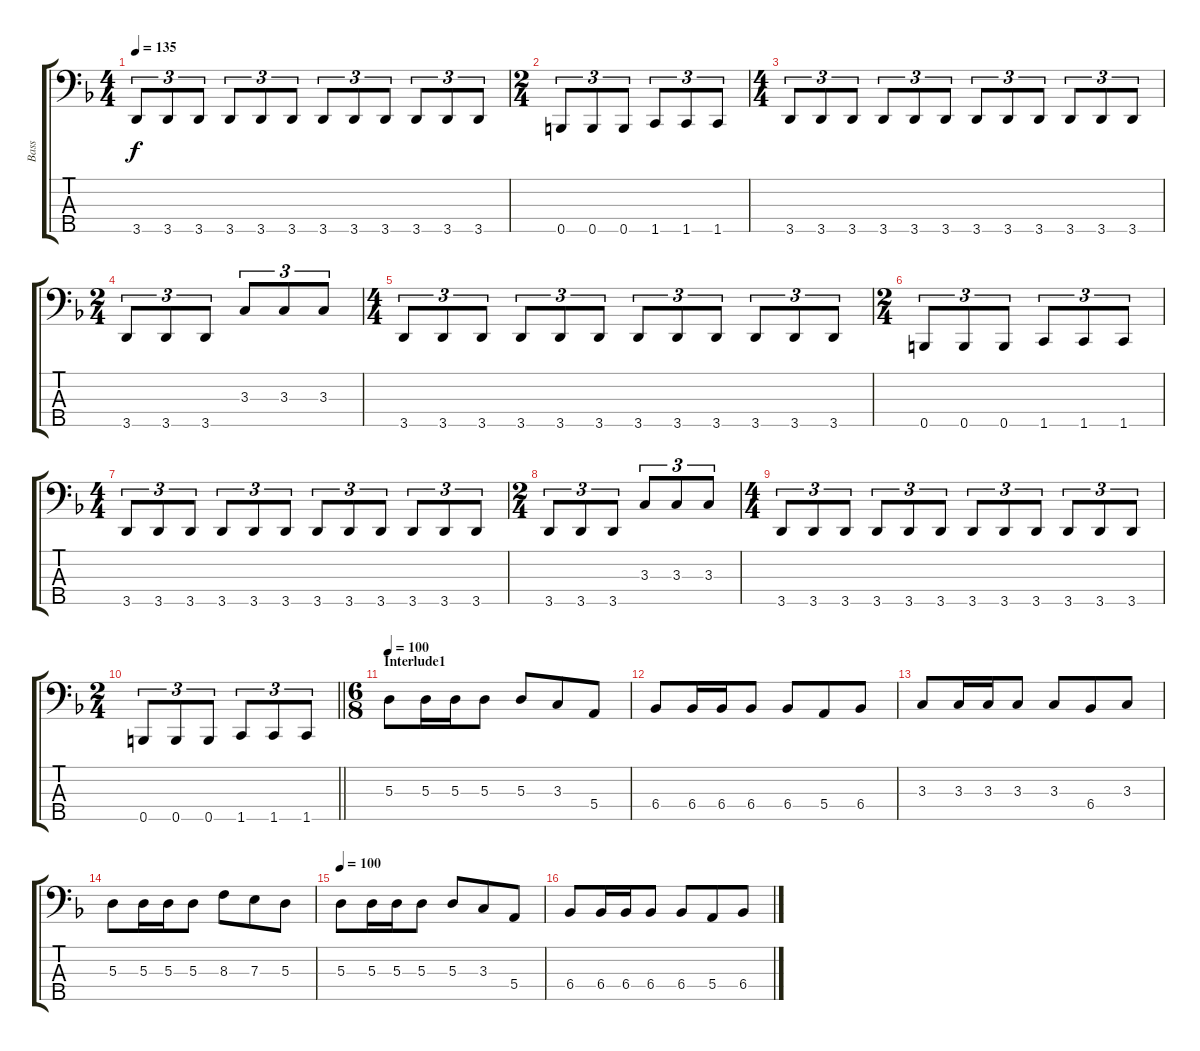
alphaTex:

\track ("Bass" "Bass") {instrument electricbassfinger}
\staff {score tabs}
\tuning (G2 D2 A1 E1 B0) {hide}
\ts (4 4)
\tempo 135
\clef f4
\ks dminor
3.5.8{tu (3 2) dy f} 3.5.8{tu (3 2)} 3.5.8{tu (3 2)} 3.5.8{tu (3 2)} 3.5.8{tu (3 2)} 3.5.8{tu (3 2)} 3.5.8{tu (3 2)} 3.5.8{tu (3 2)} 3.5.8{tu (3 2)} 3.5.8{tu (3 2)} 3.5.8{tu (3 2)} 3.5.8{tu (3 2)} |
\ts (2 4)
0.5.8{tu (3 2)} 0.5.8{tu (3 2)} 0.5.8{tu (3 2)} 1.5.8{tu (3 2)} 1.5.8{tu (3 2)} 1.5.8{tu (3 2)} |
\ts (4 4)
3.5.8{tu (3 2)} 3.5.8{tu (3 2)} 3.5.8{tu (3 2)} 3.5.8{tu (3 2)} 3.5.8{tu (3 2)} 3.5.8{tu (3 2)} 3.5.8{tu (3 2)} 3.5.8{tu (3 2)} 3.5.8{tu (3 2)} 3.5.8{tu (3 2)} 3.5.8{tu (3 2)} 3.5.8{tu (3 2)} |
\ts (2 4)
3.5.8{tu (3 2)} 3.5.8{tu (3 2)} 3.5.8{tu (3 2)} 3.3.8{tu (3 2)} 3.3.8{tu (3 2)} 3.3.8{tu (3 2)} |
\ts (4 4)
3.5.8{tu (3 2)} 3.5.8{tu (3 2)} 3.5.8{tu (3 2)} 3.5.8{tu (3 2)} 3.5.8{tu (3 2)} 3.5.8{tu (3 2)} 3.5.8{tu (3 2)} 3.5.8{tu (3 2)} 3.5.8{tu (3 2)} 3.5.8{tu (3 2)} 3.5.8{tu (3 2)} 3.5.8{tu (3 2)} |
\ts (2 4)
0.5.8{tu (3 2)} 0.5.8{tu (3 2)} 0.5.8{tu (3 2)} 1.5.8{tu (3 2)} 1.5.8{tu (3 2)} 1.5.8{tu (3 2)} |
\ts (4 4)
3.5.8{tu (3 2)} 3.5.8{tu (3 2)} 3.5.8{tu (3 2)} 3.5.8{tu (3 2)} 3.5.8{tu (3 2)} 3.5.8{tu (3 2)} 3.5.8{tu (3 2)} 3.5.8{tu (3 2)} 3.5.8{tu (3 2)} 3.5.8{tu (3 2)} 3.5.8{tu (3 2)} 3.5.8{tu (3 2)} |
\ts (2 4)
3.5.8{tu (3 2)} 3.5.8{tu (3 2)} 3.5.8{tu (3 2)} 3.3.8{tu (3 2)} 3.3.8{tu (3 2)} 3.3.8{tu (3 2)} |
\ts (4 4)
3.5.8{tu (3 2)} 3.5.8{tu (3 2)} 3.5.8{tu (3 2)} 3.5.8{tu (3 2)} 3.5.8{tu (3 2)} 3.5.8{tu (3 2)} 3.5.8{tu (3 2)} 3.5.8{tu (3 2)} 3.5.8{tu (3 2)} 3.5.8{tu (3 2)} 3.5.8{tu (3 2)} 3.5.8{tu (3 2)} |
\ts (2 4)
\barLineRight lightlight
0.5.8{tu (3 2)} 0.5.8{tu (3 2)} 0.5.8{tu (3 2)} 1.5.8{tu (3 2)} 1.5.8{tu (3 2)} 1.5.8{tu (3 2)} |
\ts (6 8)
\section ("" "Interlude1")
\tempo 90
\tempo 100
5.3.8 5.3.16 5.3.16 5.3.8 5.3.8 3.3.8 5.4.8 |
6.4.8 6.4.16 6.4.16 6.4.8 6.4.8 5.4.8 6.4.8 |
3.3.8 3.3.16 3.3.16 3.3.8 3.3.8 6.4.8 3.3.8 |
5.3.8 5.3.16 5.3.16 5.3.8 8.3.8 7.3.8 5.3.8 |
\tempo 90
\tempo 100
5.3.8 5.3.16 5.3.16 5.3.8 5.3.8 3.3.8 5.4.8 |
6.4.8 6.4.16 6.4.16 6.4.8 6.4.8 5.4.8 6.4.8
